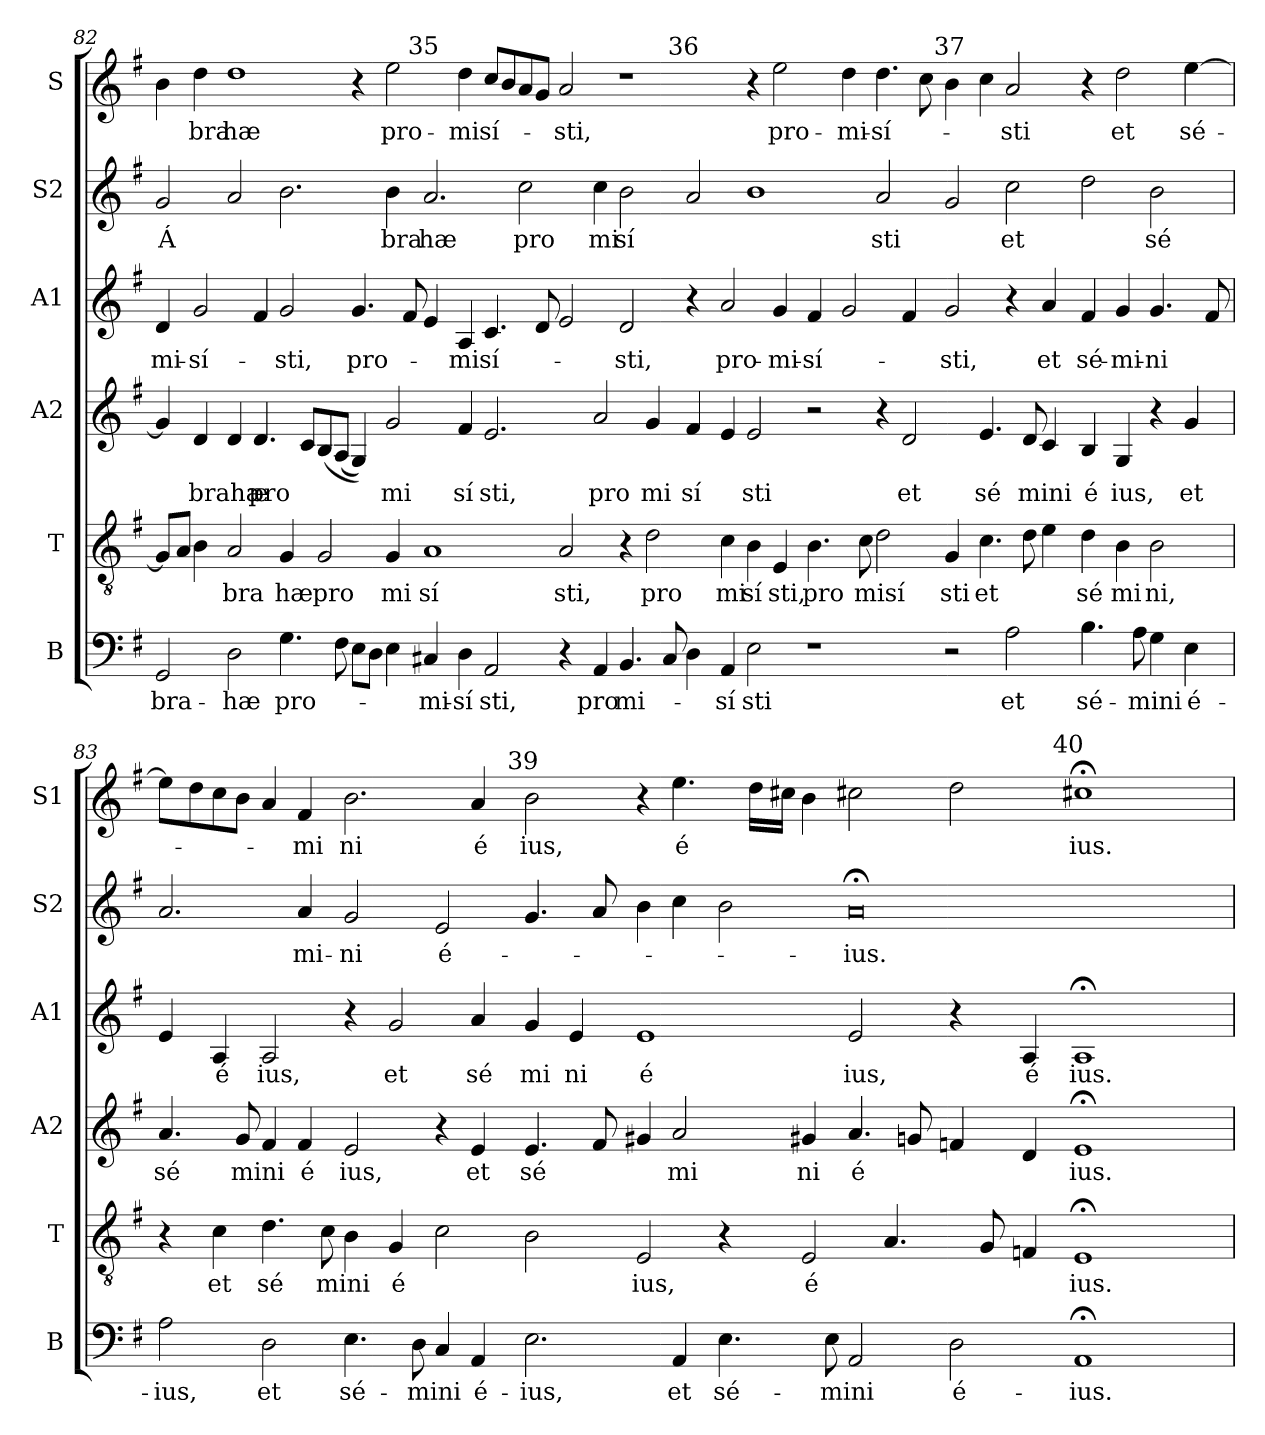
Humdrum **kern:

**kern	**text	**kern	**text	**kern	**text	**kern	**text	**kern	**text	**kern	**text
*part6	*part6	*part5	*part5	*part4	*part4	*part3	*part3	*part2	*part2	*part1	*part1
*staff6	*staff6	*staff5	*staff5	*staff4	*staff4	*staff3	*staff3	*staff2	*staff2	*staff1	*staff1
*I"B	*	*I"T	*	*I"A2	*	*I"A1	*	*I"S2	*	*I"S	*
*I'B	*	*I'T	*	*I'A2	*	*I'A1	*	*I'S2	*	*I'S1	*
!!LO:LB:g=z
*clefF4	*	*clefGv2	*	*clefG2	*	*clefG2	*	*clefG2	*	*clefG2	*
*k[f#]	*	*k[f#]	*	*k[f#]	*	*k[f#]	*	*k[f#]	*	*k[f#]	*
*G:	*	*G:	*	*G:	*	*G:	*	*G:	*	*G:	*
=82	=82	=82	=82	=82	=82	=82	=82	=82	=82	=82	=82
!	!LO:LY:b:cj	!	!	!	!	!	!LO:LY:b:cj	!	!LO:LY:b:cj	!	!
*	*	*^	*	*	*	*	*	*	*	*^	*
*	*	*	*	*	*	*	*	*	*	*	*	*^	*
2GG/	bra-	8G/L]	16..ryy	.	4g/]	.	4d/	mi-	2g/	Á	4b\	1ryy	1ryy	.
.	.	.	1ryy	.	.	.	.	.	.	.	.	.	.	.
.	.	8A/J	.	.	.	.	.	.	.	.	.	.	.	.
!	!	!	!	!	!	!LO:LY:b:cj	!	!LO:LY:b:cj	!	!	!	!	!	!LO:LY:b:cj
.	.	4B\	.	.	4d/	brahæ	2g/	-sí-	.	.	4dd\	.	.	bra-
!	!LO:LY:b:cj	!	!	!LO:LY:b:cj	!	!	!	!	!	!	!	!	!	!LO:LY:b:cj
2D\	-hæ	2A/	.	-bra	4d/	.	.	.	2a/	.	1dd	.	.	-hæ
!	!	!	!	!	!	!LO:LY:b	!	!	!	!	!	!	!	!
.	.	.	.	.	4.d/	pro	4f#/	.	.	.	.	.	.	.
!	!LO:LY:b	!	!	!LO:LY:b:cj	!	!	!	!LO:LY:b:cj	!	!	!	!	!	!
4.G\	pro-	4G/	.	hæ	.	.	2g/	-sti,	2.b\	.	.	2ryy	1ryy	.
.	.	.	1ryy	.	.	.	.	.	.	.	.	.	.	.
.	.	.	.	.	8c/L	.	.	.	.	.	.	.	.	.
!	!	!	!	!LO:LY:b:cj	!	!	!	!	!	!	!	!	!	!
.	.	2G/	.	pro	(>8B/	.	.	.	.	.	.	.	.	.
8F#\	.	.	.	.	(<8A/J	.	.	.	.	.	.	.	.	.
!	!	!	!	!	!	!	!	!LO:LY:b	!	!	!	!	!	!
8E\L	.	.	.	.	4G/))	.	4.g/	pro-	.	.	4r	4ryy	.	.
8D\J	.	.	.	.	.	.	.	.	.	.	.	.	.	.
!	!	!	!	!LO:LY:b:cj	!	!LO:LY:b:cj	!	!	!	!LO:LY:b:cj	!	!	!	!LO:LY:b:cj
4E\	.	4G/	.	mi	2g/	mi	.	.	4b\	bra	2ee\	8ryy	.	pro-
.	.	.	.	.	.	.	8f#/	.	.	.	.	64ryy	.	.
!	!	!	!	!	!	!	!	!	!	!	!	!LO:TX:a:t=35	!	!
.	.	.	.	.	.	.	.	.	.	.	.	1ryy	.	.
!	!LO:LY:b:cj	!	!	!LO:LY:b:cj	!	!	!	!	!	!LO:LY:b:cj	!	!	!	!
4C#X/	-mi-	1A	.	sí	.	.	4e/	.	2.a/	hæ	.	.	1ryy	.
.	.	.	1ryy	.	.	.	.	.	.	.	.	.	.	.
!	!LO:LY:b:cj	!	!	!	!	!LO:LY:b:cj	!	!LO:LY:b:cj	!	!	!	!	!	!LO:LY:b:cj
4D\	-sí-	.	.	.	4f#/	sí	4A/	-mi-	.	.	4dd\	.	.	-mi-
!	!LO:LY:b:cj	!	!	!	!	!LO:LY:b:cj	!	!LO:LY:b:cj	!	!	!	!	!	!LO:LY:b:cj
2AA/	-sti,	.	.	.	2.e/	sti,	4.c/	-sí-	.	.	8cc/L	.	.	-sí-
.	.	.	.	.	.	.	.	.	.	.	8b/	.	.	.
!	!	!	!	!	!	!	!	!	!	!LO:LY:b:cj	!	!	!	!
.	.	.	.	.	.	.	.	.	2cc\	pro	8a/	.	.	.
.	.	.	.	.	.	.	8d/	.	.	.	8g/J	.	.	.
.	.	.	.	.	.	.	.	.	.	.	.	1ryy	.	.
!	!	!	!	!LO:LY:b:cj	!	!	!	!	!	!	!	!	!	!LO:LY:b:cj
4r	.	2A/	.	sti,	.	.	2e/	.	.	.	2a/	.	1ryy	-sti,
.	.	.	1ryy	.	.	.	.	.	.	.	.	.	.	.
!	!LO:LY:b:cj	!	!	!	!	!LO:LY:b:cj	!	!	!	!LO:LY:b:cj	!	!	!	!
4AA/	pro-	.	.	.	2a/	pro	.	.	4cc\	mi	.	.	.	.
!	!LO:LY:b	!	!	!	!	!	!	!LO:LY:b:cj	!	!LO:LY:b:cj	!	!	!	!
4.BB/	-mi-	4r	.	.	.	.	2d/	-sti,	2b\	sí	1r	.	.	.
!	!	!	!	!LO:LY:b:cj	!	!LO:LY:b:cj	!	!	!	!	!	!	!	!
.	.	2d\	.	pro	4g/	mi	.	.	.	.	.	.	.	.
8C#/	.	.	.	.	.	.	.	.	.	.	.	.	.	.
!	!	!	!	!	!	!	!	!	!	!	!	!LO:TX:a:t=36	!	!
.	.	.	.	.	.	.	.	.	.	.	.	1ryy	.	.
!	!	!	!	!	!	!LO:LY:b:cj	!	!	!	!	!	!	!	!
4D\	.	.	.	.	4f#/	sí	4r	.	2a/	.	.	.	1ryy	.
.	.	.	1ryy	.	.	.	.	.	.	.	.	.	.	.
!	!LO:LY:b:cj	!	!	!LO:LY:b:cj	!	!	!	!LO:LY:b:cj	!	!	!	!	!	!
4AA/	-sí-	4c\	.	mi	4e/	.	2a/	pro-	.	.	.	.	.	.
!	!LO:LY:b:cj	!	!	!LO:LY:b:cj	!	!LO:LY:b:cj	!	!	!	!	!	!	!	!
2E\	-sti	4B\	.	sí	2e/	sti	.	.	1b	.	4r	.	.	.
!	!	!	!	!LO:LY:b:cj	!	!	!	!LO:LY:b:cj	!	!	!	!	!	!LO:LY:b:cj
.	.	4E/	.	sti,	.	.	4g/	-mi-	.	.	2ee\	.	.	pro-
.	.	.	.	.	.	.	.	.	.	.	.	1ryy	.	.
!	!	!	!	!LO:LY:b:cj	!	!	!	!LO:LY:b:cj	!	!	!	!	!	!
1r	.	4.B\	.	pro	2r	.	4f#/	-sí-	.	.	.	.	2...ryy	.
.	.	.	1ryy	.	.	.	.	.	.	.	.	.	.	.
!	!	!	!	!	!	!	!	!	!	!	!	!	!	!LO:LY:b:cj
.	.	.	.	.	.	.	2g/	.	.	.	4dd\	.	.	-mi-
!	!	!	!	!LO:LY:b:cj	!	!	!	!	!	!	!	!	!	!
.	.	8c\	.	misí	.	.	.	.	.	.	.	.	.	.
!	!	!	!	!	!	!	!	!	!	!LO:LY:b:cj	!	!	!	!LO:LY:b:cj
.	.	2d\	.	.	4r	.	.	.	2a/	sti	4.dd\	.	.	-sí-
!	!	!	!	!	!	!LO:LY:b:cj	!	!	!	!	!	!	!	!
.	.	.	.	.	2d/	et	4f#/	.	.	.	.	.	.	.
.	.	.	.	.	.	.	.	.	.	.	8cc\	.	.	.
.	.	.	.	.	.	.	.	.	.	.	.	1ryy	.	.
!	!	!	!	!	!	!	!	!	!	!	!	!	!LO:TX:a:t=37	!
.	.	.	.	.	.	.	.	.	.	.	.	.	1ryy	.
!	!	!	!	!LO:LY:b:cj	!	!	!	!LO:LY:b:cj	!	!	!	!	!	!
2r	.	4G/	.	sti	.	.	2g/	-sti,	2g/	.	4b\	.	.	.
.	.	.	1ryy	.	.	.	.	.	.	.	.	.	.	.
!	!	!	!	!LO:LY:b:cj	!	!LO:LY:b:cj	!	!	!	!	!	!	!	!
.	.	4.c\	.	et	4.e/	sé	.	.	.	.	4cc\	.	.	.
!	!LO:LY:b:cj	!	!	!	!	!	!	!	!	!LO:LY:b:cj	!	!	!	!LO:LY:b:cj
2A\	et	.	.	.	.	.	4r	.	2cc\	et	2a/	.	.	-sti
!	!	!	!	!	!	!LO:LY:b:cj	!	!	!	!	!	!	!	!
.	.	8d\	.	.	8d/	mini	.	.	.	.	.	.	.	.
!	!	!	!	!	!	!	!	!LO:LY:b:cj	!	!	!	!	!	!
.	.	4e\	.	.	4c/	.	4a/	et	.	.	.	.	.	.
.	.	.	.	.	.	.	.	.	.	.	.	1ryy	.	.
.	.	.	.	.	.	.	.	.	.	.	.	.	1ryy	.
!	!LO:LY:b:cj	!	!	!LO:LY:b:cj	!	!LO:LY:b:cj	!	!LO:LY:b:cj	!	!	!	!	!	!
4.B\	sé-	4d\	.	sé	4B/	é	4f#/	sé-	2dd\	.	4r	.	.	.
.	.	.	2ryy	.	.	.	.	.	.	.	.	.	.	.
!	!	!	!	!LO:LY:b:cj	!	!LO:LY:b:cj	!	!LO:LY:b:cj	!	!	!	!	!	!LO:LY:b:cj
.	.	4B\	.	mi	4G/	ius,	4g/	-mi-	.	.	2dd\	.	.	et
!	!LO:LY:b:cj	!	!	!	!	!	!	!	!	!	!	!	!	!
8A\	-mini	.	.	.	.	.	.	.	.	.	.	.	.	.
!	!	!	!	!LO:LY:b:cj	!	!	!	!LO:LY:b:cj	!	!LO:LY:b:cj	!	!	!	!
4G\	.	2B\	.	ni,	4r	.	4.g/	-ni	2b\	sé	.	.	.	.
.	.	.	4ryy	.	.	.	.	.	.	.	.	.	.	.
!	!LO:LY:b:cj	!	!	!	!	!LO:LY:b:cj	!	!	!	!	!	!	!	!LO:LY:b:cj
4E\	é-	.	.	.	4g/	et	.	.	.	.	[>4ee\	.	.	sé-
.	.	.	8ryy	.	.	.	.	.	.	.	.	.	.	.
.	.	.	.	.	.	.	8f#/	.	.	.	.	.	.	.
.	.	.	.	.	.	.	.	.	.	.	.	16..ryy	.	.
.	.	.	.	.	.	.	.	.	.	.	.	.	16ryy	.
.	.	.	64ryy	.	.	.	.	.	.	.	.	.	.	.
!!LO:LB:g=z
=83	=83	=83	=83	=83	=83	=83	=83	=83	=83	=83	=83	=83	=83	=83
!	!LO:LY:b:cj	!	!	!	!	!LO:LY:b:cj	!	!	!	!	!	!	!	!
*	*	*v	*v	*	*	*	*	*	*^	*	*	*	*^	*
2A\	-ius,	4r	.	4.a/	sé	4e/	.	2.a/	32.ryy	.	8ee\L]	32.ryy	1ryy	1ryy	.
.	.	.	.	.	.	.	.	.	1ryy	.	.	1ryy	.	.	.
.	.	.	.	.	.	.	.	.	.	.	8dd\	.	.	.	.
!	!	!	!LO:LY:b:cj	!	!	!	!LO:LY:b:cj	!	!	!	!	!	!	!	!
.	.	4c\	et	.	.	4A/	é	.	.	.	8cc\	.	.	.	.
!	!	!	!	!	!LO:LY:b:cj	!	!	!	!	!	!	!	!	!	!
.	.	.	.	8g/	mini	.	.	.	.	.	8b\J	.	.	.	.
!	!LO:LY:b:cj	!	!LO:LY:b:cj	!	!	!	!LO:LY:b:cj	!	!	!	!	!	!	!	!
2D\	et	4.d\	sé	4f#/	.	2A/	ius,	.	.	.	4a/	.	.	.	.
!	!	!	!	!	!LO:LY:b:cj	!	!	!	!	!LO:LY:b:cj	!	!	!	!	!LO:LY:b:cj
.	.	.	.	4f#/	é	.	.	4a/	.	mi-	4f#/	.	.	.	-mi
!	!	!	!LO:LY:b:cj	!	!	!	!	!	!	!	!	!	!	!	!
.	.	8c\	mini	.	.	.	.	.	.	.	.	.	.	.	.
!	!LO:LY:b:cj	!	!	!	!LO:LY:b:cj	!	!	!	!	!LO:LY:b:cj	!	!	!	!	!LO:LY:b:cj
4.E\	sé-	4B\	.	2e/	ius,	4r	.	2g/	.	-ni	2.b\	.	2ryy	1ryy	ni
.	.	.	.	.	.	.	.	.	1ryy	.	.	1ryy	.	.	.
!	!	!	!LO:LY:b:cj	!	!	!	!LO:LY:b:cj	!	!	!	!	!	!	!	!
.	.	4G/	é	.	.	2g/	et	.	.	.	.	.	.	.	.
!	!LO:LY:b:cj	!	!	!	!	!	!	!	!	!	!	!	!	!	!
8D\	-mini	.	.	.	.	.	.	.	.	.	.	.	.	.	.
!	!	!	!	!	!	!	!	!	!	!LO:LY:b:cj	!	!	!	!	!
4C/	.	2c\	.	4r	.	.	.	2e/	.	é-	.	.	4ryy	.	.
!	!LO:LY:b:cj	!	!	!	!LO:LY:b:cj	!	!LO:LY:b:cj	!	!	!	!	!	!	!	!LO:LY:b:cj
4AA/	é-	.	.	4e/	et	4a/	sé	.	.	.	4a/	.	8ryy	.	é
.	.	.	.	.	.	.	.	.	.	.	.	.	32.ryy	.	.
!	!	!	!	!	!	!	!	!	!	!	!	!	!LO:TX:a:t=39	!	!
.	.	.	.	.	.	.	.	.	.	.	.	.	1ryy	.	.
!	!LO:LY:b:cj	!	!	!	!LO:LY:b:cj	!	!LO:LY:b:cj	!	!	!	!	!	!	!	!LO:LY:b:cj
2.E\	-ius,	2B\	.	4.e/	sé	4g/	mi	4.g/	.	.	2b\	.	.	1ryy	ius,
.	.	.	.	.	.	.	.	.	1ryy	.	.	1ryy	.	.	.
!	!	!	!	!	!	!	!LO:LY:b:cj	!	!	!	!	!	!	!	!
.	.	.	.	.	.	4e/	ni	.	.	.	.	.	.	.	.
.	.	.	.	8f#/	.	.	.	8a/	.	.	.	.	.	.	.
!	!	!	!LO:LY:b:cj	!	!	!	!LO:LY:b:cj	!	!	!	!	!	!	!	!
.	.	2E/	ius,	4g#X/	.	1e	é	4b\	.	.	4r	.	.	.	.
!	!LO:LY:b:cj	!	!	!	!LO:LY:b:cj	!	!	!	!	!	!	!	!	!	!LO:LY:b:cj
4AA/	et	.	.	2a/	mi	.	.	4cc\	.	.	4.ee\	.	.	.	é
.	.	.	.	.	.	.	.	.	.	.	.	.	1ryy	.	.
!	!LO:LY:b:cj	!	!	!	!	!	!	!	!	!	!	!	!	!	!
4.E\	sé-	4r	.	.	.	.	.	2b\	.	.	.	.	.	1ryy	.
.	.	.	.	.	.	.	.	.	1ryy	.	.	1ryy	.	.	.
.	.	.	.	.	.	.	.	.	.	.	16dd\L	.	.	.	.
.	.	.	.	.	.	.	.	.	.	.	16cc#\J	.	.	.	.
!	!	!	!LO:LY:b:cj	!	!LO:LY:b:cj	!	!	!	!	!	!	!	!	!	!
.	.	2E/	é	4g#X/	ni	.	.	.	.	.	4b\	.	.	.	.
!	!LO:LY:b:cj	!	!	!	!	!	!	!	!	!	!	!	!	!	!
8E\	-mini	.	.	.	.	.	.	.	.	.	.	.	.	.	.
!	!	!	!	!	!LO:LY:b:cj	!	!LO:LY:b:cj	!	!	!LO:LY:b:cj	!	!	!	!	!
2AA/	.	.	.	4.a/	é	2e/	ius,	0a;<	.	-ius.	2cc#X\	.	.	.	.
.	.	4.A/	.	.	.	.	.	.	.	.	.	.	.	.	.
.	.	.	.	8g/	.	.	.	.	.	.	.	.	.	.	.
.	.	.	.	.	.	.	.	.	.	.	.	.	1ryy	.	.
!	!LO:LY:b:cj	!	!	!	!	!	!	!	!	!	!	!	!	!	!
2D\	é-	.	.	4fn/	.	4r	.	.	.	.	2dd\	.	.	4ryy	.
.	.	.	.	.	.	.	.	.	1ryy	.	.	1ryy	.	.	.
.	.	8G/	.	.	.	.	.	.	.	.	.	.	.	.	.
!	!	!	!	!	!	!	!LO:LY:b:cj	!	!	!	!	!	!	!	!
.	.	4Fn/	.	4d/	.	4A/	é	.	.	.	.	.	.	8ryy	.
.	.	.	.	.	.	.	.	.	.	.	.	.	.	64ryy	.
!	!	!	!	!	!	!	!	!	!	!	!	!	!	!LO:TX:a:t=40	!
.	.	.	.	.	.	.	.	.	.	.	.	.	.	1ryy	.
!	!LO:LY:b:cj	!	!LO:LY:b:cj	!	!LO:LY:b:cj	!	!LO:LY:b:cj	!	!	!	!	!	!	!	!LO:LY:b:cj
1AA;<	-ius.	1E;<	ius.	1e;<	ius.	1A;<	ius.	.	.	.	1cc#X;<	.	.	.	ius.
.	.	.	.	.	.	.	.	.	.	.	.	.	2ryy	.	.
.	.	.	.	.	.	.	.	.	4ryy	.	.	4ryy	.	.	.
.	.	.	.	.	.	.	.	.	8ryy	.	.	8ryy	.	.	.
.	.	.	.	.	.	.	.	.	.	.	.	.	.	16..ryy	.
.	.	.	.	.	.	.	.	.	16ryy	.	.	16ryy	16ryy	.	.
.	.	.	.	.	.	.	.	.	64ryy	.	.	64ryy	64ryy	.	.
*	*	*	*	*	*	*	*	*v	*v	*	*	*	*	*	*
*	*	*	*	*	*	*	*	*	*	*v	*v	*v	*v	*
=	=!	=	=!	=	=!	=	=!	=	=!	=!	=!
*-	*-	*-	*-	*-	*-	*-	*-	*-	*-	*-	*-
